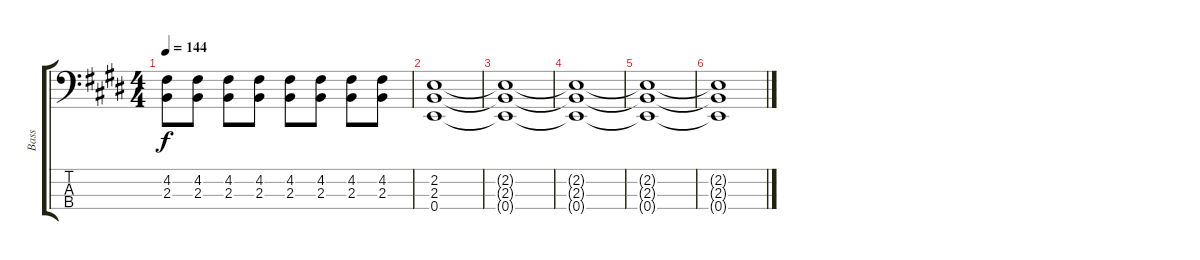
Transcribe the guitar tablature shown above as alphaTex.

\track ("Bass" "Bass") {instrument electricbassfinger}
\staff {score tabs}
\tuning (G2 D2 A1 E1) {hide}
\ts (4 4)
\tempo 144
\clef f4
\ks e
(4.2 2.3).8{dy f} (4.2 2.3).8 (4.2 2.3).8 (4.2 2.3).8 (4.2 2.3).8 (4.2 2.3).8 (4.2 2.3).8 (4.2 2.3).8 |
(2.2 2.3 0.4).1 |
(2.2{t} 2.3{t} 0.4{t}).1 |
(2.2{t} 2.3{t} 0.4{t}).1 |
(2.2{t} 2.3{t} 0.4{t}).1 |
(2.2{t} 2.3{t} 0.4{t}).1
